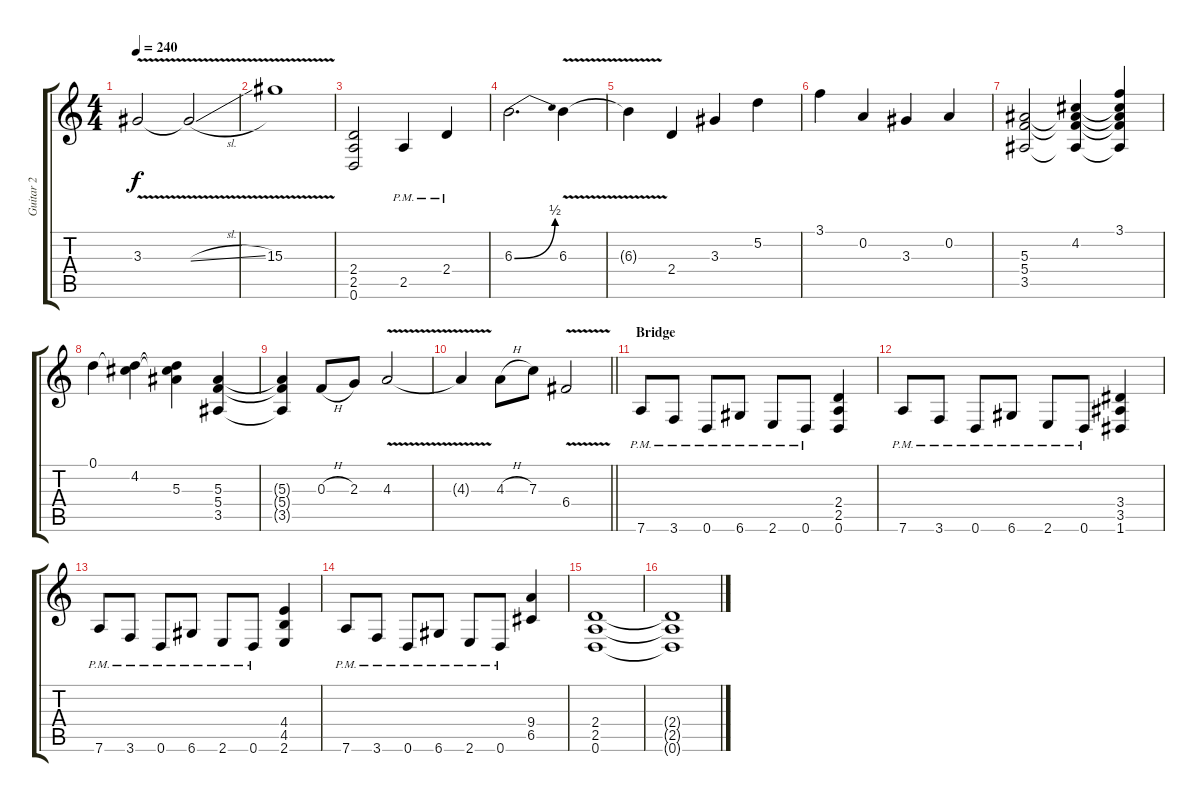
\track ("Guitar 2" "Guitar 2") {instrument overdrivenguitar}
\staff {score tabs}
\tuning (D4 A3 F3 C3 G2 D2) {hide}
\ts (4 4)
\tempo 240
\clef g2
\ks c
3.3{v t}.2{dy f} 3.3{v sl t}.2 |
15.3{v}.1 |
(2.4 2.5 0.6).2 2.5{pm}.4 2.4{pm}.4 |
6.3{be (bend 0 0 60 2)}.2{d} 6.3{v}.4 |
6.3{v t}.4 2.4.4 3.3.4 5.2.4 |
3.1.4 0.2.4 3.3.4 0.2.4 |
(5.3 5.4 3.5).2 (4.2 5.3{t} 5.4{t} 3.5{t}).4 (3.1 4.2{t} 5.3{t} 5.4{t} 3.5{t}).4 |
0.1.4 (0.1{t} 4.2).4 (0.1{t} 4.2{t} 5.3).4 (5.3 5.4 3.5).4 |
(5.3{t} 5.4{t} 3.5{t}).4 0.3{h}.8 2.3.8 4.3{v}.2 |
\barLineRight lightlight
4.3{v t}.4 4.3{h}.8 7.3.8 6.4{v}.2 |
\section ("" "Bridge")
7.6{pm}.8 3.6{pm}.8 0.6{pm}.8 6.6{pm}.8 2.6{pm}.8 0.6{pm}.8 (2.4 2.5 0.6).4 |
7.6{pm}.8 3.6{pm}.8 0.6{pm}.8 6.6{pm}.8 2.6{pm}.8 0.6{pm}.8 (3.4 3.5 1.6).4 |
7.6{pm}.8 3.6{pm}.8 0.6{pm}.8 6.6{pm}.8 2.6{pm}.8 0.6{pm}.8 (4.4 4.5 2.6).4 |
7.6{pm}.8 3.6{pm}.8 0.6{pm}.8 6.6{pm}.8 2.6{pm}.8 0.6{pm}.8 (9.4 6.5).4 |
(2.4 2.5 0.6).1 |
(2.4{t} 2.5{t} 0.6{t}).1
